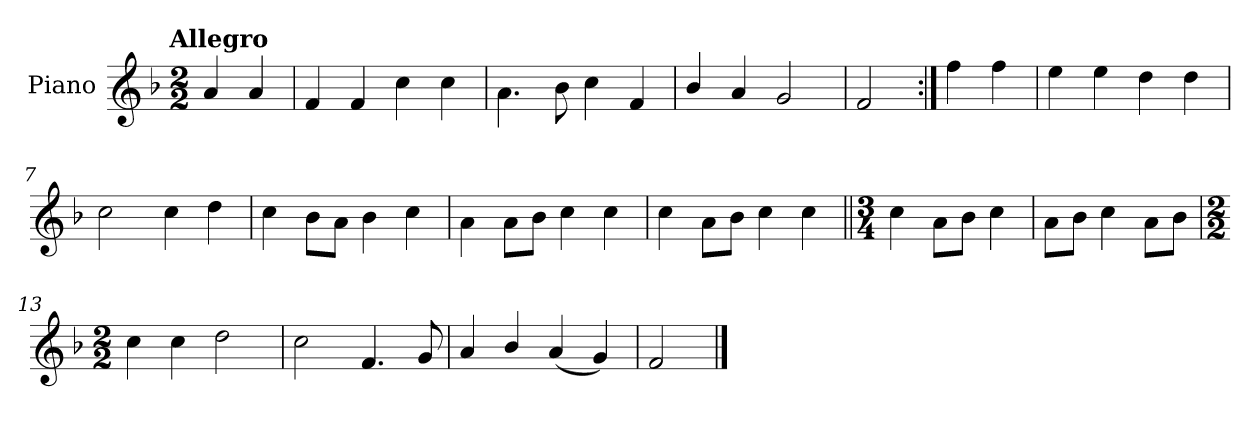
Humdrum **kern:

**kern
*part1
*staff1
*I"Piano
*I'Pno.
*clefG2
*k[b-]
!!LO:TX:omd:t=Allegro
*M2/2
*MM144
=
4a/
4a/
=1
4f/
4f/
4cc\
4cc\
=2
4.a\
8b-\
4cc\
4f/
=3
4b-/
4a/
2g/
=4
2f/
=5:|!
4ff\
4ff\
=6
4ee\
4ee\
4dd\
4dd\
!!LO:LB:g=z
=7
2cc\
4cc\
4dd\
=8
4cc\
8b-\L
8a\J
4b-\
4cc\
=9
4a\
8a\L
8b-\J
4cc\
4cc\
=10
4cc\
8a\L
8b-\J
4cc\
4cc\
=11||
*M3/4
4cc\
8a\L
8b-\J
4cc\
!!LO:LB:g=z
=12
8a\L
8b-\J
4cc\
8a\L
8b-\J
=13
*M2/2
4cc\
4cc\
2dd\
=14
2cc\
4.f/
8g/
=15
4a/
4b-/
(<4a/
4g/)
=16
2f/
==
*-
